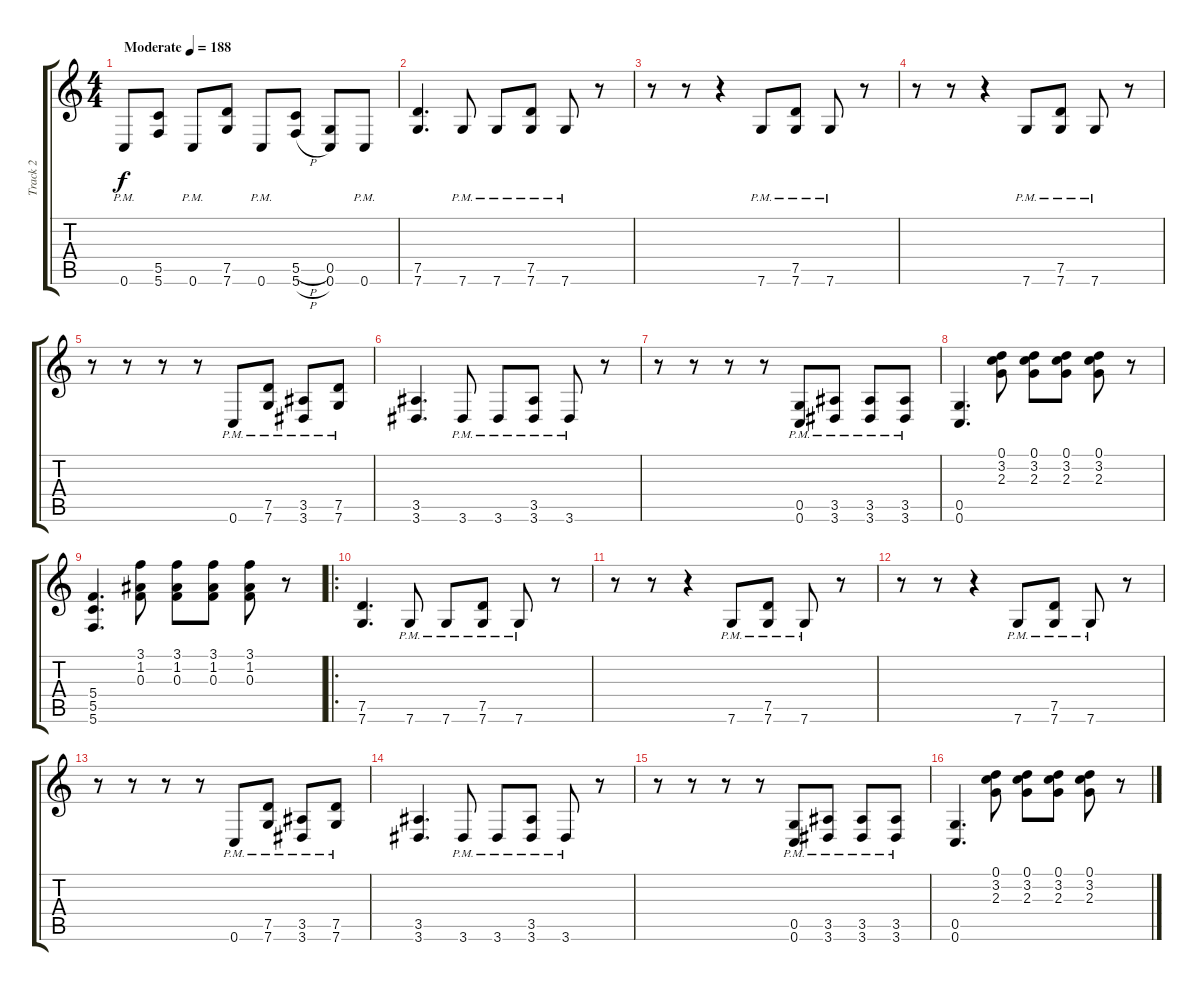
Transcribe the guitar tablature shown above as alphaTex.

\track ("Track 2" "Track 2") {instrument distortionguitar}
\staff {score tabs}
\tuning (D4 A3 F3 C3 G2 C2) {hide}
\ts (4 4)
\tempo (188 "Moderate")
\clef g2
\ks c
0.6{pm}.8{dy f instrument distortionguitar} (5.5 5.6).8 0.6{pm}.8 (7.5 7.6).8 0.6{pm}.8 (5.5{h} 5.6{h}).8 (0.5 0.6).8 0.6{pm}.8 |
(7.5 7.6).4{d} 7.6{pm}.8 7.6{pm}.8 (7.5{pm} 7.6{pm}).8 7.6{pm}.8 r.8 |
r.8 r.8 r.4 7.6{pm}.8 (7.5{pm} 7.6{pm}).8 7.6{pm}.8 r.8 |
r.8 r.8 r.4 7.6{pm}.8 (7.5{pm} 7.6{pm}).8 7.6{pm}.8 r.8 |
r.8 r.8 r.8 r.8 0.6{pm}.8 (7.5{pm} 7.6).8 (3.5{pm} 3.6{pm}).8 (7.5{pm} 7.6{pm}).8 |
(3.5 3.6).4{d} 3.6{pm}.8 3.6{pm}.8 (3.5{pm} 3.6{pm}).8 3.6{pm}.8 r.8 |
r.8 r.8 r.8 r.8 (0.5 0.6{pm}).8 (3.5{pm} 3.6{pm}).8 (3.5{pm} 3.6{pm}).8 (3.5{pm} 3.6{pm}).8 |
(0.5 0.6).4{d} (0.1 3.2 2.3).8 (0.1 3.2 2.3).8 (0.1 3.2 2.3).8 (0.1 3.2 2.3).8 r.8 |
(5.4 5.5 5.6).4{d} (3.1 1.2 0.3).8 (3.1 1.2 0.3).8 (3.1 1.2 0.3).8 (3.1 1.2 0.3).8 r.8 |
\ro
(7.5 7.6).4{d} 7.6{pm}.8 7.6{pm}.8 (7.5{pm} 7.6{pm}).8 7.6{pm}.8 r.8 |
r.8 r.8 r.4 7.6{pm}.8 (7.5{pm} 7.6{pm}).8 7.6{pm}.8 r.8 |
r.8 r.8 r.4 7.6{pm}.8 (7.5{pm} 7.6{pm}).8 7.6{pm}.8 r.8 |
r.8 r.8 r.8 r.8 0.6{pm}.8 (7.5{pm} 7.6).8 (3.5{pm} 3.6{pm}).8 (7.5{pm} 7.6{pm}).8 |
(3.5 3.6).4{d} 3.6{pm}.8 3.6{pm}.8 (3.5{pm} 3.6{pm}).8 3.6{pm}.8 r.8 |
r.8 r.8 r.8 r.8 (0.5 0.6{pm}).8 (3.5{pm} 3.6{pm}).8 (3.5{pm} 3.6{pm}).8 (3.5{pm} 3.6{pm}).8 |
(0.5 0.6).4{d} (0.1 3.2 2.3).8 (0.1 3.2 2.3).8 (0.1 3.2 2.3).8 (0.1 3.2 2.3).8 r.8
